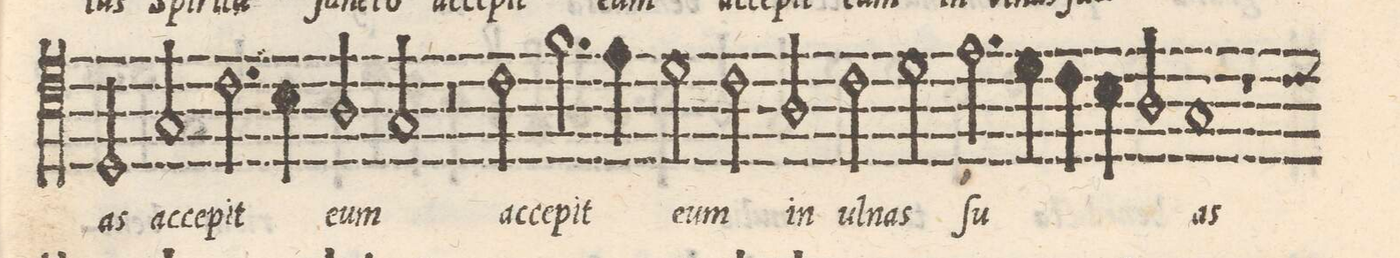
**kern	**text
*I"TENOR	*
*clefC4	*
*k[]	*
*met(C|)	*
*M2/1	*
2D/	-as
2G/	ac-
=34-	=34-
2.c\	-ce-
4B\	-pit
2A/	e-
2G/	-um
=35-	=35-
0r	.
=36-	=36-
2c\	ac-
2.f\	-ce-
4e\	-pit
2d\	e-
=37-	=37-
2c\	-um
2A/	in
2c\	ul-
2d\	-nas
=38-	=38-
2.e\	ſu-
4d\	.
4c\	.
4B\	.
2A/	.
=39-	=39-
1G	-as
1r	.
*custos:c	*
*-	*-
